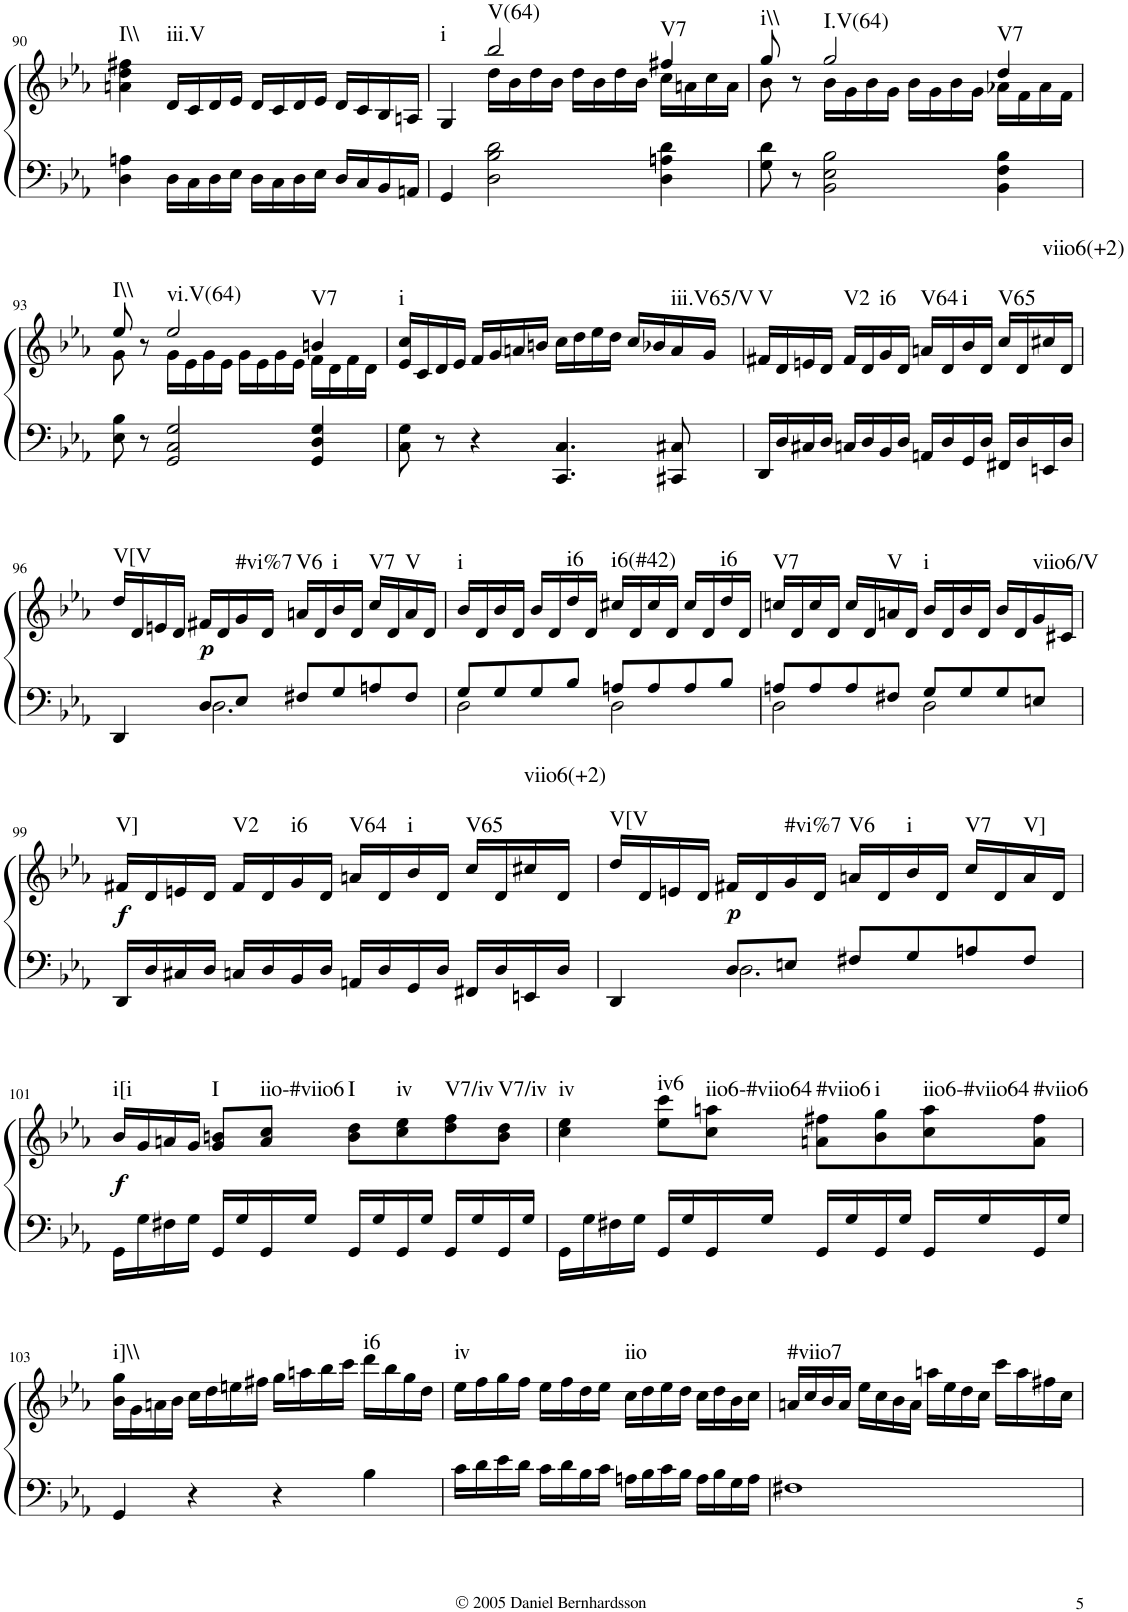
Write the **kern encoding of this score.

**kern	**kern	**dynam	**harte
*part1	*part1	*part1	*part1
*staff2	*staff1	*staff1/2	*
*I"Piano	*	*	*
*I'Pno.	*	*	*
!!LO:PB:g=z
*clefF4	*clefG2	*	*
*k[b-e-a-]	*k[b-e-a-]	*	*
*E-:	*E-:	*	*
*M4/4	*M4/4	*	*
*met(c)	*met(c)	*	*
=90	=90	=90	=90
!	!	!	!LO:H:kt=I\\
4D\ 4An\	4an\ 4dd\ 4ff#X\	.	N
!	!	!	!LO:H:kt=iii.V
16D\LL	16d/LL	.	N
16C\	16c/	.	.
16D\	16d/	.	.
16E-\JJ	16e-/JJ	.	.
16D\LL	16d/LL	.	.
16C\	16c/	.	.
16D\	16d/	.	.
16E-\JJ	16e-/JJ	.	.
16D/LL	16d/LL	.	.
16C/	16c/	.	.
16BB-/	16B-/	.	.
16AAn/JJ	16An/JJ	.	.
=91	=91	=91	=91
*	*^	*	*
!	!	!	!	!LO:H:kt=i
4GG/	4G/	4ryy	.	N
!	!	!	!	!LO:H:kt=V(64)
2D\ 2B-\ 2d\	2bb-/	16dd\LL	.	N
.	.	16b-\	.	.
.	.	16dd\	.	.
.	.	16b-\JJ	.	.
.	.	16dd\LL	.	.
.	.	16b-\	.	.
.	.	16dd\	.	.
.	.	16b-\JJ	.	.
!	!	!	!	!LO:H:kt=V7
4D\ 4An\ 4d\	4ff#X/	16cc\LL	.	N
.	.	16an\	.	.
.	.	16cc\	.	.
.	.	16a\JJ	.	.
=92	=92	=92	=92	=92
!	!	!	!	!LO:H:kt=i\\
8G\ 8d\	8gg/	8b-\	.	N
8r	8r	8ryy	.	.
!	!	!	!	!LO:H:kt=I.V(64)
2BB-\ 2E-\ 2B-\	2gg/	16b-\LL	.	N
.	.	16g\	.	.
.	.	16b-\	.	.
.	.	16g\JJ	.	.
.	.	16b-\LL	.	.
.	.	16g\	.	.
.	.	16b-\	.	.
.	.	16g\JJ	.	.
!	!	!	!	!LO:H:kt=V7
4BB-\ 4F\ 4B-\	4dd/	16a-X\LL	.	N
.	.	16f\	.	.
.	.	16a-\	.	.
.	.	16f\JJ	.	.
!!LO:LB:g=z	!!
=93	=93	=93	=93	=93
!	!	!	!	!LO:H:kt=I\\
8E-\ 8B-\	8ee-/	8g\	.	N
8r	8r	8ryy	.	.
!	!	!	!	!LO:H:kt=vi.V(64)
2GG/ 2C/ 2G/	2ee-/	16g\LL	.	N
.	.	16e-\	.	.
.	.	16g\	.	.
.	.	16e-\JJ	.	.
.	.	16g\LL	.	.
.	.	16e-\	.	.
.	.	16g\	.	.
.	.	16e-\JJ	.	.
!	!	!	!	!LO:H:kt=V7
4GG/ 4D/ 4G/	4bn/	16f\LL	.	N
.	.	16d\	.	.
.	.	16f\	.	.
.	.	16d\JJ	.	.
=94	=94	=94	=94	=94
!	!	!	!	!LO:H:kt=i
*	*v	*v	*	*
8C\ 8G\	16e-/ 16cc/LL	.	N
.	16c/	.	.
8r	16d/	.	.
.	16e-/JJ	.	.
4r	16f/LL	.	.
.	16g/	.	.
.	16an/	.	.
.	16bn/JJ	.	.
4.CC/ 4.C/	16cc\LL	.	.
.	16dd\	.	.
.	16ee-\	.	.
.	16dd\JJ	.	.
.	16cc/LL	.	.
.	16b-X/	.	.
!	!	!	!LO:H:kt=iii.V65/V
8CC#X/ 8C#X/	16a/	.	N
.	16g/JJ	.	.
=95	=95	=95	=95
!	!	!	!LO:H:kt=V
16DD/LL	16f#X/LL	.	N
16D/	16d/	.	.
16C#X/	16en/	.	.
16D/JJ	16d/JJ	.	.
!	!	!	!LO:H:kt=V2
16Cn/LL	16f#/LL	.	N
16D/	16d/	.	.
!	!	!	!LO:H:kt=i6
16BB-/	16g/	.	N
16D/JJ	16d/JJ	.	.
!	!	!	!LO:H:kt=V64
16AAn/LL	16an/LL	.	N
16D/	16d/	.	.
!	!	!	!LO:H:kt=i
16GG/	16b-/	.	N
16D/JJ	16d/JJ	.	.
!	!	!	!LO:H:kt=V65
16FF#X/LL	16cc/LL	.	N
16D/	16d/	.	.
!	!	!	!LO:H:kt=viio6(+2)
16EEn/	16cc#X/	.	N
16D/JJ	16d/JJ	.	.
!!LO:LB:g=z
=96	=96	=96	=96
*^	*	*	*
!	!	!	!	!LO:H:kt=V[V
4DD/	4ryy	16dd/LL	.	N
.	.	16d/	.	.
.	.	16en/	.	.
.	.	16d/JJ	.	.
!	!	!	!LO:DY:b	!
8D/L	2.D\	16f#X/LL	p	.
.	.	16d/	.	.
!	!	!	!	!LO:H:kt=#vi%7
8E-/J	.	16g/	.	N
.	.	16d/JJ	.	.
!	!	!	!	!LO:H:kt=V6
8F#X/L	.	16an/LL	.	N
.	.	16d/	.	.
!	!	!	!	!LO:H:kt=i
8G/	.	16b-/	.	N
.	.	16d/JJ	.	.
!	!	!	!	!LO:H:kt=V7
8An/	.	16cc/LL	.	N
.	.	16d/	.	.
!	!	!	!	!LO:H:kt=V
8F#/J	.	16a/	.	N
.	.	16d/JJ	.	.
=97	=97	=97	=97	=97
!	!	!	!	!LO:H:kt=i
8G/L	2D\	16b-/LL	.	N
.	.	16d/	.	.
8G/	.	16b-/	.	.
.	.	16d/JJ	.	.
8G/	.	16b-/LL	.	.
.	.	16d/	.	.
!	!	!	!	!LO:H:kt=i6
8B-/J	.	16dd/	.	N
.	.	16d/JJ	.	.
!	!	!	!	!LO:H:kt=i6(#42)
8An/L	2D\	16cc#X/LL	.	N
.	.	16d/	.	.
8A/	.	16cc#/	.	.
.	.	16d/JJ	.	.
8A/	.	16cc#/LL	.	.
.	.	16d/	.	.
!	!	!	!	!LO:H:kt=i6
8B-/J	.	16dd/	.	N
.	.	16d/JJ	.	.
=98	=98	=98	=98	=98
!	!	!	!	!LO:H:kt=V7
8An/L	2D\	16ccn/LL	.	N
.	.	16d/	.	.
8A/	.	16cc/	.	.
.	.	16d/JJ	.	.
8A/	.	16cc/LL	.	.
.	.	16d/	.	.
!	!	!	!	!LO:H:kt=V
8F#X/J	.	16an/	.	N
.	.	16d/JJ	.	.
!	!	!	!	!LO:H:kt=i
8G/L	2D\	16b-/LL	.	N
.	.	16d/	.	.
8G/	.	16b-/	.	.
.	.	16d/JJ	.	.
8G/	.	16b-/LL	.	.
.	.	16d/	.	.
!	!	!	!	!LO:H:kt=viio6/V
8En/J	.	16g/	.	N
.	.	16c#X/JJ	.	.
*v	*v	*	*	*
!!LO:LB:g=z
=99	=99	=99	=99
!	!	!LO:DY:b	!LO:H:kt=V]
16DD/LL	16f#X/LL	f	N
16D/	16d/	.	.
16C#X/	16en/	.	.
16D/JJ	16d/JJ	.	.
!	!	!	!LO:H:kt=V2
16Cn/LL	16f#/LL	.	N
16D/	16d/	.	.
!	!	!	!LO:H:kt=i6
16BB-/	16g/	.	N
16D/JJ	16d/JJ	.	.
!	!	!	!LO:H:kt=V64
16AAn/LL	16an/LL	.	N
16D/	16d/	.	.
!	!	!	!LO:H:kt=i
16GG/	16b-/	.	N
16D/JJ	16d/JJ	.	.
!	!	!	!LO:H:kt=V65
16FF#X/LL	16cc/LL	.	N
16D/	16d/	.	.
!	!	!	!LO:H:kt=viio6(+2)
16EEn/	16cc#X/	.	N
16D/JJ	16d/JJ	.	.
=100	=100	=100	=100
*^	*	*	*
!	!	!	!	!LO:H:kt=V[V
4DD/	4ryy	16dd/LL	.	N
.	.	16d/	.	.
.	.	16en/	.	.
.	.	16d/JJ	.	.
!	!	!	!LO:DY:b	!
8D/L	2.D\	16f#X/LL	p	.
.	.	16d/	.	.
!	!	!	!	!LO:H:kt=#vi%7
8En/J	.	16g/	.	N
.	.	16d/JJ	.	.
!	!	!	!	!LO:H:kt=V6
8F#X/L	.	16an/LL	.	N
.	.	16d/	.	.
!	!	!	!	!LO:H:kt=i
8G/	.	16b-/	.	N
.	.	16d/JJ	.	.
!	!	!	!	!LO:H:kt=V7
8An/	.	16cc/LL	.	N
.	.	16d/	.	.
!	!	!	!	!LO:H:kt=V]
8F#/J	.	16a/	.	N
.	.	16d/JJ	.	.
*v	*v	*	*	*
!!LO:LB:g=z
=101	=101	=101	=101
!	!	!LO:DY:b	!LO:H:kt=i[i
16GG\LL	16b-/LL	f	N
16G\	16g/	.	.
16F#X\	16an/	.	.
16G\JJ	16g/JJ	.	.
!	!	!	!LO:H:kt=I
16GG/LL	8g/ 8bn/L	.	N
16G/	.	.	.
!	!	!	!LO:H:kt=iio-#viio6
16GG/	8a/ 8cc/J	.	N
16G/JJ	.	.	.
!	!	!	!LO:H:kt=I
16GG/LL	8b\ 8dd\L	.	N
16G/	.	.	.
!	!	!	!LO:H:kt=iv
16GG/	8cc\ 8ee-\	.	N
16G/JJ	.	.	.
!	!	!	!LO:H:kt=V7/iv
16GG/LL	8dd\ 8ff\	.	N
16G/	.	.	.
!	!	!	!LO:H:kt=V7/iv
16GG/	8b\ 8dd\J	.	N
16G/JJ	.	.	.
=102	=102	=102	=102
!	!	!	!LO:H:kt=iv
16GG\LL	4cc\ 4ee-\	.	N
16G\	.	.	.
16F#X\	.	.	.
16G\JJ	.	.	.
!	!	!	!LO:H:kt=iv6
16GG/LL	8ee-\ 8ccc\L	.	N
16G/	.	.	.
!	!	!	!LO:H:kt=iio6-#viio64
16GG/	8cc\ 8aan\J	.	N
16G/JJ	.	.	.
!	!	!	!LO:H:kt=#viio6
16GG/LL	8an\ 8ff#X\L	.	N
16G/	.	.	.
!	!	!	!LO:H:kt=i
16GG/	8b-\ 8gg\	.	N
16G/JJ	.	.	.
!	!	!	!LO:H:kt=iio6-#viio64
16GG/LL	8cc\ 8aa\	.	N
16G/	.	.	.
!	!	!	!LO:H:kt=#viio6
16GG/	8a\ 8ff#\J	.	N
16G/JJ	.	.	.
!!LO:LB:g=z
=103	=103	=103	=103
!	!	!	!LO:H:kt=i]\\
4GG/	16b-\ 16gg\LL	.	N
.	16g\	.	.
.	16an\	.	.
.	16b-\JJ	.	.
4r	16cc\LL	.	.
.	16dd\	.	.
.	16een\	.	.
.	16ff#X\JJ	.	.
4r	16gg\LL	.	.
.	16aan\	.	.
.	16bb-\	.	.
.	16ccc\JJ	.	.
!	!	!	!LO:H:kt=i6
4B-\	16ddd\LL	.	N
.	16bb-\	.	.
.	16gg\	.	.
.	16dd\JJ	.	.
=104	=104	=104	=104
!	!	!	!LO:H:kt=iv
16c\LL	16ee-\LL	.	N
16d\	16ff\	.	.
16e-\	16gg\	.	.
16d\JJ	16ff\JJ	.	.
16c\LL	16ee-\LL	.	.
16d\	16ff\	.	.
16B-\	16dd\	.	.
16c\JJ	16ee-\JJ	.	.
!	!	!	!LO:H:kt=iio
16An\LL	16cc\LL	.	N
16B-\	16dd\	.	.
16c\	16ee-\	.	.
16B-\JJ	16dd\JJ	.	.
16A\LL	16cc\LL	.	.
16B-\	16dd\	.	.
16G\	16b-\	.	.
16A\JJ	16cc\JJ	.	.
=105	=105	=105	=105
!	!	!	!LO:H:kt=#viio7
1F#X	16an/LL	.	N
.	16cc/	.	.
.	16b-/	.	.
.	16a/JJ	.	.
.	16ee-\LL	.	.
.	16cc\	.	.
.	16b-\	.	.
.	16a\JJ	.	.
.	16aan\LL	.	.
.	16ee-\	.	.
.	16dd\	.	.
.	16cc\JJ	.	.
.	16ccc\LL	.	.
.	16aa\	.	.
.	16ff#X\	.	.
.	16cc\JJ	.	.
=	=	=	=
*-	*-	*-	*-
